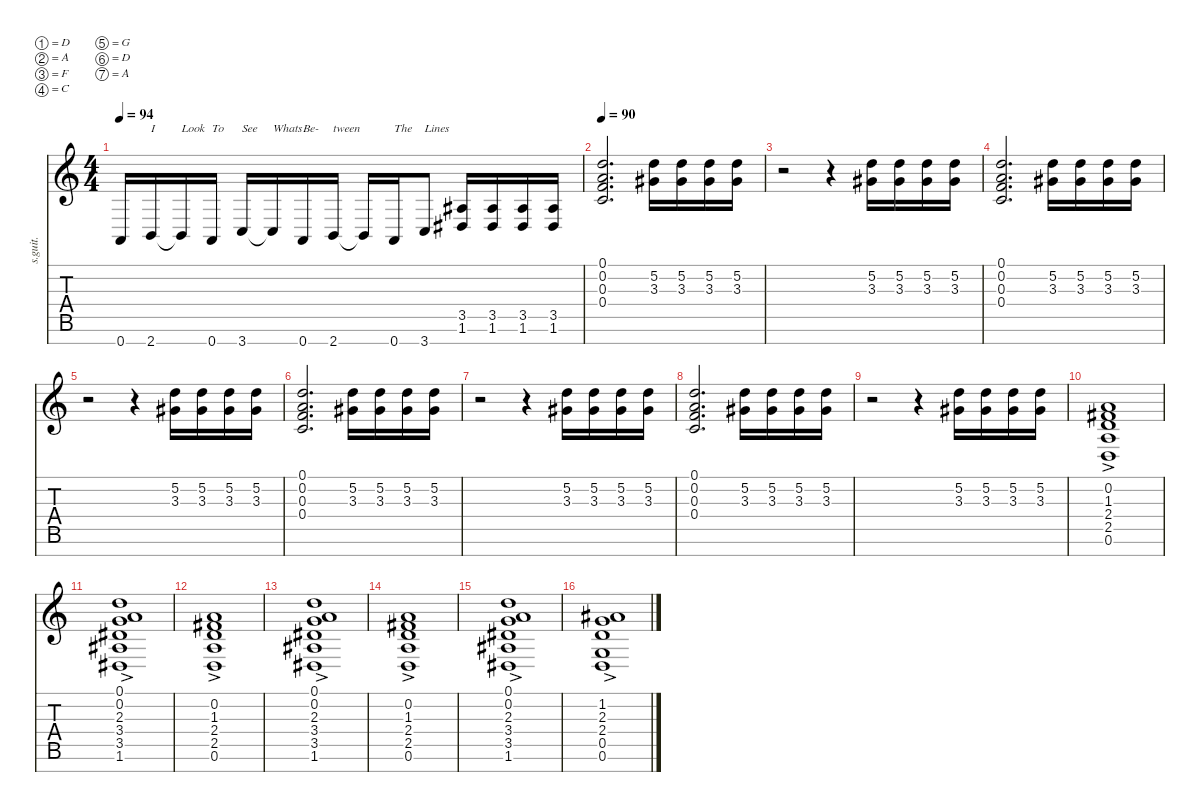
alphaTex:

\defaultSystemsLayout 4
\hideDynamics
\bracketExtendMode nobrackets
\track ("Brian \"Head\" Welch" "s.guit.") {instrument distortionguitar}
\staff {score tabs}
\tuning (D4 A3 F3 C3 G2 D2 A1)
\ts (4 4)
\tempo 94
\clef g2
\ks c
0.7.16{dy f} 2.7.16{txt "I"} 2.7{t}.16{txt "Look"} 0.7.16{txt "To"} 3.7.16{txt "See"} 3.7{t}.16{txt "Whats"} 0.7.16{txt "Be-"} 2.7.16{txt "tween"} 2.7{t}.16 0.7.16{txt "The"} 3.7.8{txt "Lines"} (1.6{acc #} 3.5{acc #}).16 (1.6{acc #} 3.5{acc #}).16 (1.6{acc #} 3.5{acc #}).16 (1.6{acc #} 3.5{acc #}).16 |
\tempo 90
(0.1 0.2 0.3 0.4).2{d} (5.2 3.3{acc #}).16 (5.2 3.3{acc #}).16 (5.2 3.3{acc #}).16 (5.2 3.3{acc #}).16 |
r.2 r.4 (5.2 3.3{acc #}).16 (5.2 3.3{acc #}).16 (5.2 3.3{acc #}).16 (5.2 3.3{acc #}).16 |
(0.1 0.2 0.3 0.4).2{d} (5.2 3.3{acc #}).16 (5.2 3.3{acc #}).16 (5.2 3.3{acc #}).16 (5.2 3.3{acc #}).16 |
r.2 r.4 (5.2 3.3{acc #}).16 (5.2 3.3{acc #}).16 (5.2 3.3{acc #}).16 (5.2 3.3{acc #}).16 |
(0.1 0.2 0.3 0.4).2{d} (5.2 3.3{acc #}).16 (5.2 3.3{acc #}).16 (5.2 3.3{acc #}).16 (5.2 3.3{acc #}).16 |
r.2 r.4 (5.2 3.3{acc #}).16 (5.2 3.3{acc #}).16 (5.2 3.3{acc #}).16 (5.2 3.3{acc #}).16 |
(0.1 0.2 0.3 0.4).2{d} (5.2 3.3{acc #}).16 (5.2 3.3{acc #}).16 (5.2 3.3{acc #}).16 (5.2 3.3{acc #}).16 |
r.2 r.4 (5.2 3.3{acc #}).16 (5.2 3.3{acc #}).16 (5.2 3.3{acc #}).16 (5.2 3.3{acc #}).16 |
(0.2 1.3{acc #} 2.4{ac} 2.5 0.6).1 |
(0.1 0.2 2.3 3.4{ac acc #} 3.5{acc #} 1.6{acc #}).1 |
(0.2 1.3{acc #} 2.4{ac} 2.5 0.6).1 |
(0.1 0.2 2.3 3.4{ac acc #} 3.5{acc #} 1.6{acc #}).1 |
(0.2 1.3{acc #} 2.4{ac} 2.5 0.6).1 |
(0.1 0.2 2.3 3.4{ac acc #} 3.5{acc #} 1.6{acc #}).1 |
(1.2{acc #} 2.3 2.4{ac} 0.5 0.6).1
